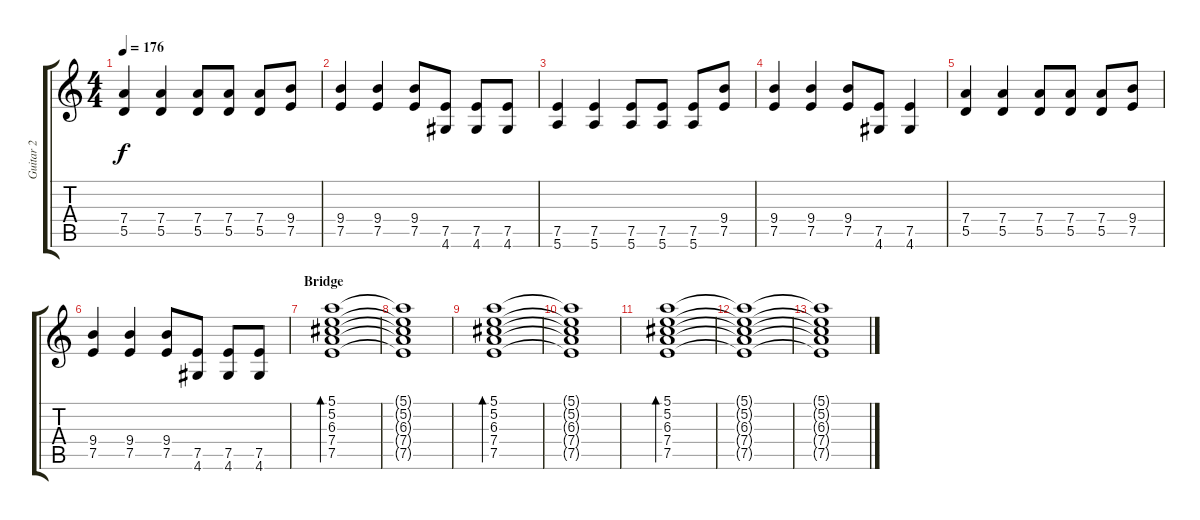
\track ("Guitar 2" "Guitar 2") {instrument distortionguitar}
\staff {score tabs}
\tuning (E4 B3 G3 D3 A2 E2) {hide}
\ts (4 4)
\tempo 176
\clef g2
\ks c
(7.4 5.5).4{dy f} (7.4 5.5).4 (7.4 5.5).8 (7.4 5.5).8 (7.4 5.5).8 (9.4 7.5).8 |
(9.4 7.5).4 (9.4 7.5).4 (9.4 7.5).8 (7.5 4.6).8 (7.5 4.6).8 (7.5 4.6).8 |
(7.5 5.6).4 (7.5 5.6).4 (7.5 5.6).8 (7.5 5.6).8 (7.5 5.6).8 (9.4 7.5).8 |
(9.4 7.5).4 (9.4 7.5).4 (9.4 7.5).8 (7.5 4.6).8 (7.5 4.6).4 |
(7.4 5.5).4 (7.4 5.5).4 (7.4 5.5).8 (7.4 5.5).8 (7.4 5.5).8 (9.4 7.5).8 |
(9.4 7.5).4 (9.4 7.5).4 (9.4 7.5).8 (7.5 4.6).8 (7.5 4.6).8 (7.5 4.6).8 |
\section ("" "Bridge")
(5.1 5.2 6.3 7.4 7.5).1{bd 480 instrument acousticguitarnylon} |
(5.1{t} 5.2{t} 6.3{t} 7.4{t} 7.5{t}).1 |
(5.1 5.2 6.3 7.4 7.5).1{bd 480} |
(5.1{t} 5.2{t} 6.3{t} 7.4{t} 7.5{t}).1 |
(5.1 5.2 6.3 7.4 7.5).1{bd 480} |
(5.1{t} 5.2{t} 6.3{t} 7.4{t} 7.5{t}).1 |
(5.1{t} 5.2{t} 6.3{t} 7.4{t} 7.5{t}).1
